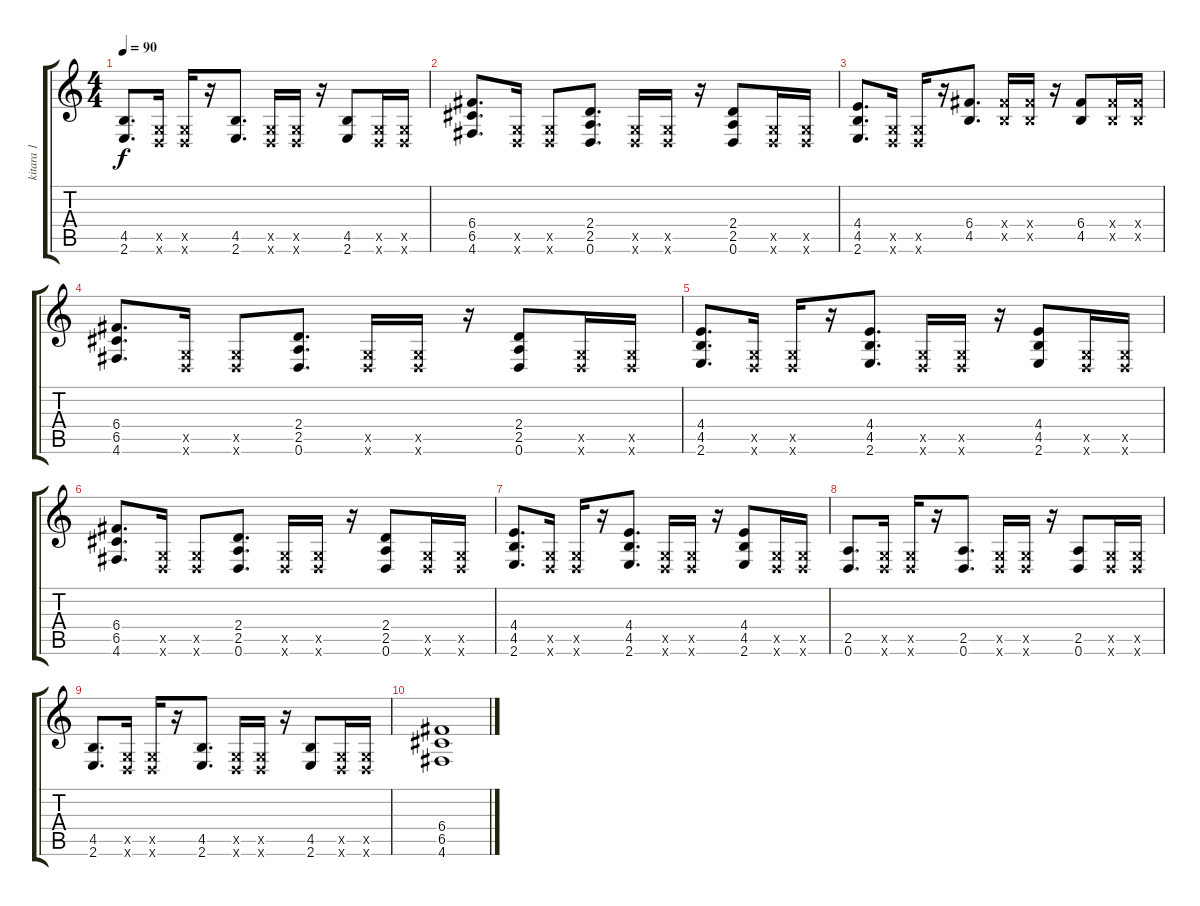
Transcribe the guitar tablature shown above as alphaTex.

\track ("kitara 1 " "kitara 1 ") {instrument distortionguitar}
\staff {score tabs}
\tuning (D4 A3 F3 C3 G2 D2) {hide}
\ts (4 4)
\tempo 90
\clef g2
\ks c
(4.5 2.6).8{d dy f} (0.5{x} 0.6{x}).16 (0.5{x} 0.6{x}).16 r.16 (4.5 2.6).8{d} (0.5{x} 0.6{x}).16 (0.5{x} 0.6{x}).16 r.16 (4.5 2.6).8 (0.5{x} 0.6{x}).16 (0.5{x} 0.6{x}).16 |
(6.4 6.5 4.6).8{d} (0.5{x} 0.6{x}).16 (0.5{x} 0.6{x}).8 (2.4 2.5 0.6).8{d} (0.5{x} 0.6{x}).16 (0.5{x} 0.6{x}).16 r.16 (2.4 2.5 0.6).8 (0.5{x} 0.6{x}).16 (0.5{x} 0.6{x}).16 |
(4.4 4.5 2.6).8{d} (0.5{x} 0.6{x}).16 (0.5{x} 0.6{x}).16 r.16 (6.4 4.5).8{d} (6.4{x} 4.5{x}).16 (6.4{x} 4.5{x}).16 r.16 (6.4 4.5).8 (6.4{x} 4.5{x}).16 (6.4{x} 4.5{x}).16 |
(6.4 6.5 4.6).8{d} (0.5{x} 0.6{x}).16 (0.5{x} 0.6{x}).8 (2.4 2.5 0.6).8{d} (0.5{x} 0.6{x}).16 (0.5{x} 0.6{x}).16 r.16 (2.4 2.5 0.6).8 (0.5{x} 0.6{x}).16 (0.5{x} 0.6{x}).16 |
(4.4 4.5 2.6).8{d} (0.5{x} 0.6{x}).16 (0.5{x} 0.6{x}).16 r.16 (4.4 4.5 2.6).8{d} (0.5{x} 0.6{x}).16 (0.5{x} 0.6{x}).16 r.16 (4.4 4.5 2.6).8 (0.5{x} 0.6{x}).16 (0.5{x} 0.6{x}).16 |
(6.4 6.5 4.6).8{d} (0.5{x} 0.6{x}).16 (0.5{x} 0.6{x}).8 (2.4 2.5 0.6).8{d} (0.5{x} 0.6{x}).16 (0.5{x} 0.6{x}).16 r.16 (2.4 2.5 0.6).8 (0.5{x} 0.6{x}).16 (0.5{x} 0.6{x}).16 |
(4.4 4.5 2.6).8{d} (0.5{x} 0.6{x}).16 (0.5{x} 0.6{x}).16 r.16 (4.4 4.5 2.6).8{d} (0.5{x} 0.6{x}).16 (0.5{x} 0.6{x}).16 r.16 (4.4 4.5 2.6).8 (0.5{x} 0.6{x}).16 (0.5{x} 0.6{x}).16 |
(2.5 0.6).8{d} (0.5{x} 0.6{x}).16 (0.5{x} 0.6{x}).16 r.16 (2.5 0.6).8{d} (0.5{x} 0.6{x}).16 (0.5{x} 0.6{x}).16 r.16 (2.5 0.6).8 (0.5{x} 0.6{x}).16 (0.5{x} 0.6{x}).16 |
(4.5 2.6).8{d} (0.5{x} 0.6{x}).16 (0.5{x} 0.6{x}).16 r.16 (4.5 2.6).8{d} (0.5{x} 0.6{x}).16 (0.5{x} 0.6{x}).16 r.16 (4.5 2.6).8 (0.5{x} 0.6{x}).16 (0.5{x} 0.6{x}).16 |
(6.4 6.5 4.6).1
